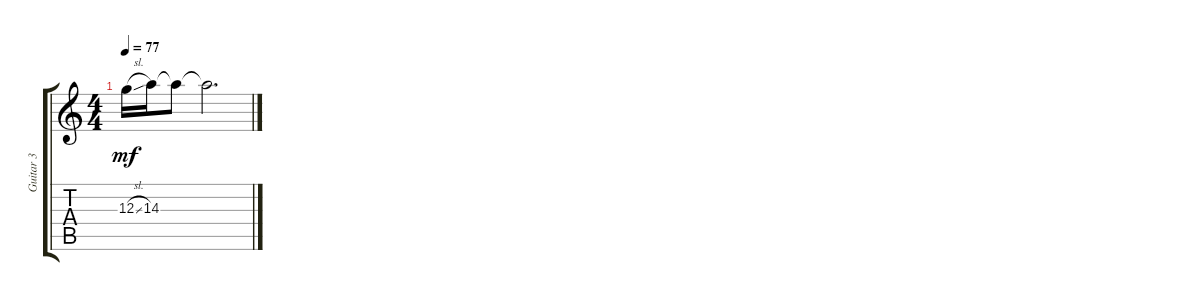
\track ("Guitar 3" "Guitar 3") {instrument electricguitarclean}
\staff {score tabs}
\tuning (E4 B3 G3 D3 A2 E2) {hide}
\ts (4 4)
\tempo 77
\clef g2
\ks c
12.3{sl}.16{dy mf} 14.3.16 14.3{t}.8 14.3{t}.2{d}
